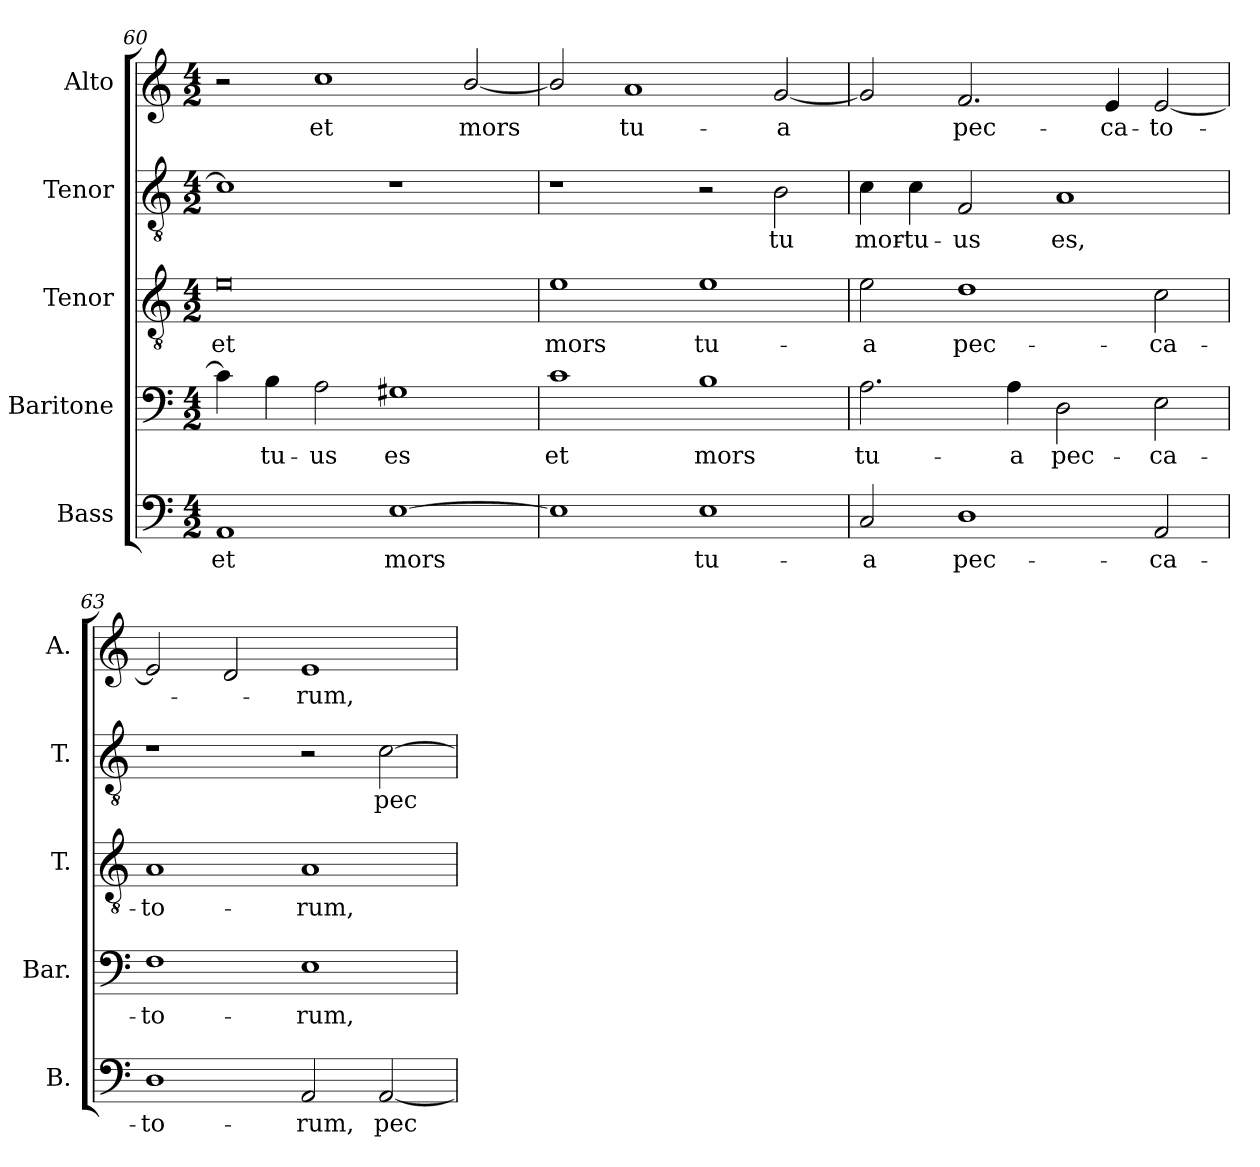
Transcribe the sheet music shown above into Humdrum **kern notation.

**kern	**text	**kern	**text	**kern	**text	**kern	**text	**kern	**text
*part5	*part5	*part4	*part4	*part3	*part3	*part2	*part2	*part1	*part1
*staff5	*staff5	*staff4	*staff4	*staff3	*staff3	*staff2	*staff2	*staff1	*staff1
*I"Bass	*	*I"Baritone	*	*I"Tenor	*	*I"Tenor	*	*I"Alto	*
*I'B.	*	*I'Bar.	*	*I'T.	*	*I'T.	*	*I'A.	*
!!LO:PB:g=z
*clefF4	*	*clefF4	*	*clefGv2	*	*clefGv2	*	*clefG2	*
*	*	*	*	*ITrd7c12	*	*ITrd7c12	*	*	*
*k[]	*	*k[]	*	*k[]	*	*k[]	*	*k[]	*
*C:	*	*C:	*	*C:	*	*C:	*	*C:	*
*M4/2	*	*M4/2	*	*M4/2	*	*M4/2	*	*M4/2	*
=60	=60	=60	=60	=60	=60	=60	=60	=60	=60
!	!LO:LY:b:color=#000000	!	!	!	!	!	!	!	!
!	!	!	!	!	!LO:LY:b:color=#000000	!	!	!	!
1AAi	et	4ci\]	.	0Ei	et	1Ci]	.	2r	.
!	!	!	!LO:LY:b:color=#000000	!	!	!	!	!	!
.	.	4Bi\	-tu-	.	.	.	.	.	.
!	!	!	!LO:LY:b:color=#000000	!	!	!	!	!	!
!	!	!	!	!	!	!	!	!	!LO:LY:b:color=#000000
.	.	2Ai\	-us	.	.	.	.	1cci	et
!	!LO:LY:b:color=#000000	!	!	!	!	!	!	!	!
!	!	!	!LO:LY:b:color=#000000	!	!	!	!	!	!
[1Ei	mors	1G#Xi	es	.	.	1r	.	.	.
!	!	!	!	!	!	!	!	!	!LO:LY:b:color=#000000
.	.	.	.	.	.	.	.	[2bi/	mors
=61	=61	=61	=61	=61	=61	=61	=61	=61	=61
!	!	!	!LO:LY:b:color=#000000	!	!	!	!	!	!
!	!	!	!	!	!LO:LY:b:color=#000000	!	!	!	!
1Ei]	.	1ci	et	1Ei	mors	1r	.	2bi/]	.
!	!	!	!	!	!	!	!	!	!LO:LY:b:color=#000000
.	.	.	.	.	.	.	.	1ai	tu-
!	!LO:LY:b:color=#000000	!	!	!	!	!	!	!	!
!	!	!	!LO:LY:b:color=#000000	!	!	!	!	!	!
!	!	!	!	!	!LO:LY:b:color=#000000	!	!	!	!
1Ei	tu-	1Bi	mors	1Ei	tu-	2r	.	.	.
!	!	!	!	!	!	!	!LO:LY:b:color=#000000	!	!
!	!	!	!	!	!	!	!	!	!LO:LY:b:color=#000000
.	.	.	.	.	.	2BBi\	tu	[2gi/	-a
=62	=62	=62	=62	=62	=62	=62	=62	=62	=62
!	!LO:LY:b:color=#000000	!	!	!	!	!	!	!	!
!	!	!	!LO:LY:b:color=#000000	!	!	!	!	!	!
!	!	!	!	!	!LO:LY:b:color=#000000	!	!	!	!
!	!	!	!	!	!	!	!LO:LY:b:color=#000000	!	!
2Ci/	-a	2.Ai\	tu-	2Ei\	-a	4Ci\	mor-	2gi/]	.
!	!	!	!	!	!	!	!LO:LY:b:color=#000000	!	!
.	.	.	.	.	.	4Ci\	-tu-	.	.
!	!LO:LY:b:color=#000000	!	!	!	!	!	!	!	!
!	!	!	!	!	!LO:LY:b:color=#000000	!	!	!	!
!	!	!	!	!	!	!	!LO:LY:b:color=#000000	!	!
!	!	!	!	!	!	!	!	!	!LO:LY:b:color=#000000
1Di	pec-	.	.	1Di	pec-	2FFi/	-us	2.fi/	pec-
!	!	!	!LO:LY:b:color=#000000	!	!	!	!	!	!
.	.	4Ai\	-a	.	.	.	.	.	.
!	!	!	!LO:LY:b:color=#000000	!	!	!	!	!	!
!	!	!	!	!	!	!	!LO:LY:b:color=#000000	!	!
.	.	2Di\	pec-	.	.	1AAi	es,	.	.
!	!	!	!	!	!	!	!	!	!LO:LY:b:color=#000000
.	.	.	.	.	.	.	.	4ei/	-ca-
!	!LO:LY:b:color=#000000	!	!	!	!	!	!	!	!
!	!	!	!LO:LY:b:color=#000000	!	!	!	!	!	!
!	!	!	!	!	!LO:LY:b:color=#000000	!	!	!	!
!	!	!	!	!	!	!	!	!	!LO:LY:b:color=#000000
2AAi/	-ca-	2Ei\	-ca-	2Ci\	-ca-	.	.	[2ei/	-to-
=63	=63	=63	=63	=63	=63	=63	=63	=63	=63
!	!LO:LY:b:color=#000000	!	!	!	!	!	!	!	!
!	!	!	!LO:LY:b:color=#000000	!	!	!	!	!	!
!	!	!	!	!	!LO:LY:b:color=#000000	!	!	!	!
1Di	-to-	1Fi	-to-	1AAi	-to-	1r	.	2ei/]	.
.	.	.	.	.	.	.	.	2di/	.
!	!LO:LY:b:color=#000000	!	!	!	!	!	!	!	!
!	!	!	!LO:LY:b:color=#000000	!	!	!	!	!	!
!	!	!	!	!	!LO:LY:b:color=#000000	!	!	!	!
!	!	!	!	!	!	!	!	!	!LO:LY:b:color=#000000
2AAi/	-rum,	1Ei	-rum,	1AAi	-rum,	2r	.	1ei	-rum,
!	!LO:LY:b:color=#000000	!	!	!	!	!	!	!	!
!	!	!	!	!	!	!	!LO:LY:b:color=#000000	!	!
[2AAi/	pec-	.	.	.	.	[2Ci\	pec-	.	.
=	=	=	=	=	=	=	=	=	=
*-	*-	*-	*-	*-	*-	*-	*-	*-	*-
